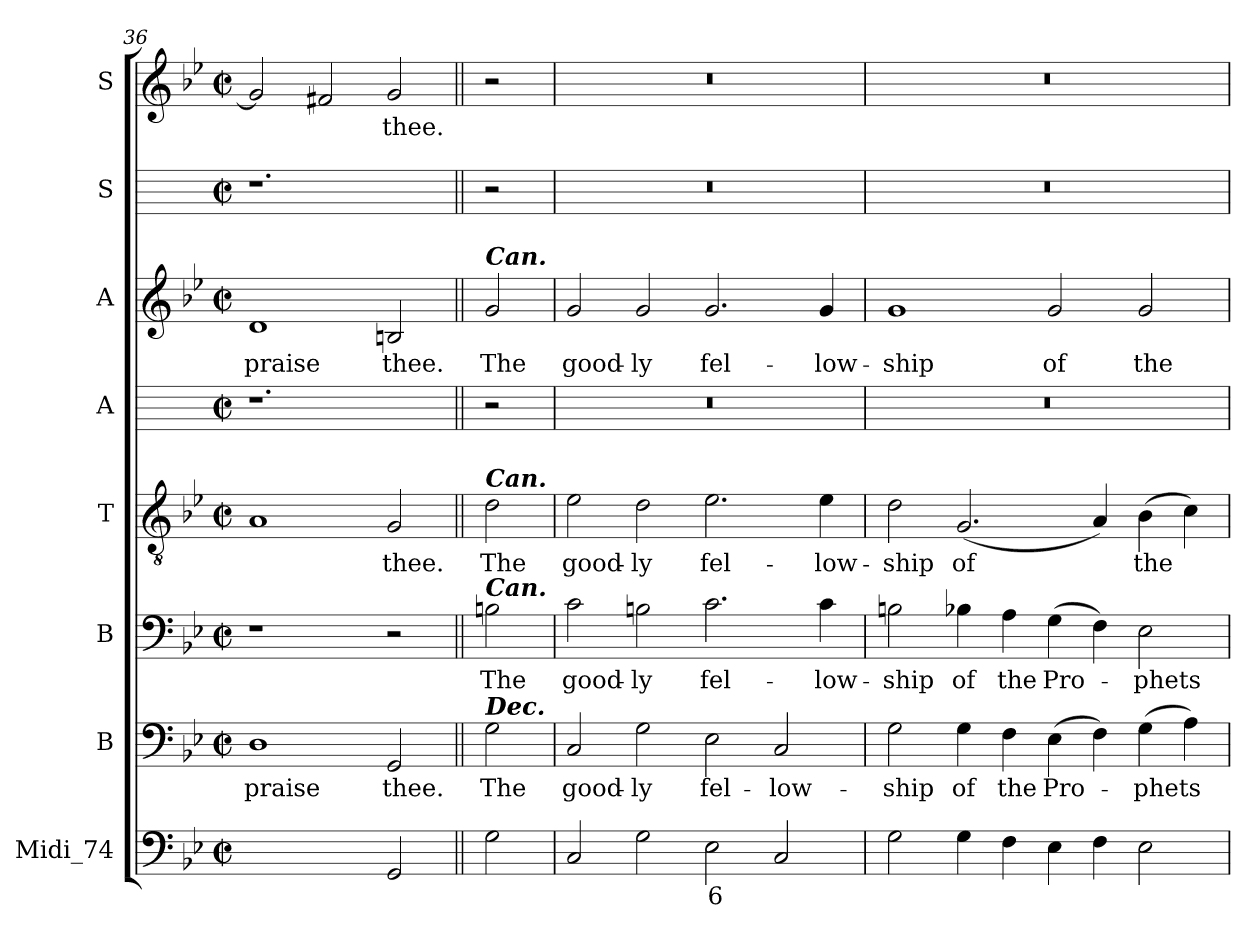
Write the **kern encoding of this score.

**kern	**text	**kern	**text	**kern	**text	**kern	**text	**kern	**kern	**text	**kern	**kern	**text
*part8	*part8	*part7	*part7	*part6	*part6	*part5	*part5	*part4	*part3	*part3	*part2	*part1	*part1
*staff8	*staff8	*staff7	*staff7	*staff6	*staff6	*staff5	*staff5	*staff4	*staff3	*staff3	*staff2	*staff1	*staff1
*I"Midi_74	*	*I"B	*	*I"B	*	*I"T	*	*I"A	*I"A	*	*I"S	*I"S	*
*	*	*I'B	*	*I'B	*	*I'T	*	*I'A	*I'A	*	*I'S	*I'S	*
*clefF4	*	*clefF4	*	*clefF4	*	*clefGv2	*	*	*clefG2	*	*	*clefG2	*
*k[b-e-]	*	*k[b-e-]	*	*k[b-e-]	*	*k[b-e-]	*	*	*k[b-e-]	*	*	*k[b-e-]	*
*B-:	*	*B-:	*	*B-:	*	*B-:	*	*	*B-:	*	*	*B-:	*
*M4/2	*	*M4/2	*	*M4/2	*	*M4/2	*	*M4/2	*M4/2	*	*M4/2	*M4/2	*
*met(c|)	*	*met(c|)	*	*met(c|)	*	*met(c|)	*	*met(c|)	*met(c|)	*	*met(c|)	*met(c|)	*
=36	=36	=36	=36	=36	=36	=36	=36	=36	=36	=36	=36	=36	=36
!	!LO:LY:b	!	!LO:LY:b	!	!	!	!	!	!	!LO:LY:b	!	!	!
[2Dyy	4	1D	praise	1r	.	1A	.	1.r	1d	praise	1.r	2g]	.
!	!LO:LY:b	!	!	!	!	!	!	!	!	!	!	!	!
2Dyy]	3	.	.	.	.	.	.	.	.	.	.	2f#X	.
!	!	!	!LO:LY:b	!	!	!	!LO:LY:b	!	!	!LO:LY:b	!	!	!LO:LY:b
2GG	.	2GG	thee.	2r	.	2G	thee.	.	2Bn	thee.	.	2g	thee.
=37||	=37||	=37||	=37||	=37||	=37||	=37||	=37||	=37||	=37||	=37||	=37||	=37||	=37||
!	!	!	!	!	!	!	!	!	!LO:TX:a:Bi:t=Can.	!	!	!	!
!	!	!	!	!	!	!LO:TX:a:Bi:t=Can.	!	!	!	!	!	!	!
!	!	!	!	!LO:TX:a:Bi:t=Can.	!	!	!	!	!	!	!	!	!
!	!	!LO:TX:a:Bi:t=Dec.	!	!	!	!	!	!	!	!	!	!	!
!	!	!	!LO:LY:b	!	!LO:LY:b	!	!LO:LY:b	!	!	!LO:LY:b	!	!	!
2G	.	2G	The	2Bn	The	2d	The	2r	2g	The	2r	2r	.
=38	=38	=38	=38	=38	=38	=38	=38	=38	=38	=38	=38	=38	=38
!	!	!	!LO:LY:b	!	!LO:LY:b	!	!LO:LY:b	!	!	!LO:LY:b	!	!	!
2C	.	2C	good-	2c	good-	2e-	good-	0r	2g	good-	0r	0r	.
!	!	!	!LO:LY:b	!	!LO:LY:b	!	!LO:LY:b	!	!	!LO:LY:b	!	!	!
2G	.	2G	-ly	2Bn	-ly	2d	-ly	.	2g	-ly	.	.	.
!	!LO:LY:b	!	!LO:LY:b	!	!LO:LY:b	!	!LO:LY:b	!	!	!LO:LY:b	!	!	!
2E-	6	2E-	fel-	2.c	fel-	2.e-	fel-	.	2.g	fel-	.	.	.
!	!	!	!LO:LY:b	!	!	!	!	!	!	!	!	!	!
2C	.	2C	-low-	.	.	.	.	.	.	.	.	.	.
!	!	!	!	!	!LO:LY:b	!	!LO:LY:b	!	!	!LO:LY:b	!	!	!
.	.	.	.	4c	-low-	4e-	-low-	.	4g	-low-	.	.	.
=39	=39	=39	=39	=39	=39	=39	=39	=39	=39	=39	=39	=39	=39
!	!	!	!LO:LY:b	!	!LO:LY:b	!	!LO:LY:b	!	!	!LO:LY:b	!	!	!
2G	.	2G	-ship	2Bn	-ship	2d	-ship	0r	1g	-ship	0r	0r	.
!	!	!	!LO:LY:b	!	!LO:LY:b	!	!LO:LY:b	!	!	!	!	!	!
4G	.	4G	of	4B-X	of	(<2.G	of	.	.	.	.	.	.
!	!	!	!LO:LY:b	!	!LO:LY:b	!	!	!	!	!	!	!	!
4F	.	4F	the	4A	the	.	.	.	.	.	.	.	.
!	!	!	!LO:LY:b	!	!LO:LY:b	!	!	!	!	!LO:LY:b	!	!	!
4E-	.	(>4E-	Pro-	(>4G	Pro-	.	.	.	2g	of	.	.	.
4F	.	4F)	.	4F)	.	4A)	.	.	.	.	.	.	.
!	!	!	!LO:LY:b	!	!LO:LY:b	!	!LO:LY:b	!	!	!LO:LY:b	!	!	!
2E-	.	(>4G	phets	2E-	phets	(>4B-	the	.	2g	the	.	.	.
.	.	4A)	.	.	.	4c)	.	.	.	.	.	.	.
=	=	=	=	=	=	=	=	=	=	=	=	=	=
*-	*-	*-	*-	*-	*-	*-	*-	*-	*-	*-	*-	*-	*-
